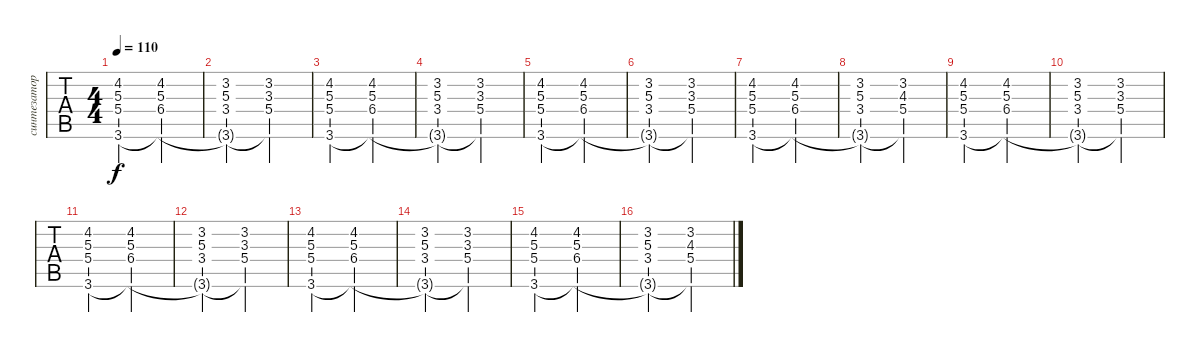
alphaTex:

\track ("синтезатор (сэмпл орган)" "синтезатор") {instrument drawbarorgan}
\staff {tabs}
\tuning (E4 B3 G3 D3 A2 E2) {hide}
\ts (4 4)
\tempo 110
\clef g2
\ks c
(4.2 5.3 5.4 3.6).2{dy f} (4.2 5.3 6.4 3.6{t}).2 |
(3.2 5.3 3.4 3.6{t}).2 (3.2 3.3 5.4 3.6{t}).2 |
(4.2 5.3 5.4 3.6).2 (4.2 5.3 6.4 3.6{t}).2 |
(3.2 5.3 3.4 3.6{t}).2 (3.2 3.3 5.4 3.6{t}).2 |
(4.2 5.3 5.4 3.6).2 (4.2 5.3 6.4 3.6{t}).2 |
(3.2 5.3 3.4 3.6{t}).2 (3.2 3.3 5.4 3.6{t}).2 |
(4.2 5.3 5.4 3.6).2 (4.2 5.3 6.4 3.6{t}).2 |
(3.2 5.3 3.4 3.6{t}).2 (3.2 4.3 5.4 3.6{t}).2 |
(4.2 5.3 5.4 3.6).2 (4.2 5.3 6.4 3.6{t}).2 |
(3.2 5.3 3.4 3.6{t}).2 (3.2 3.3 5.4 3.6{t}).2 |
(4.2 5.3 5.4 3.6).2 (4.2 5.3 6.4 3.6{t}).2 |
(3.2 5.3 3.4 3.6{t}).2 (3.2 3.3 5.4 3.6{t}).2 |
(4.2 5.3 5.4 3.6).2 (4.2 5.3 6.4 3.6{t}).2 |
(3.2 5.3 3.4 3.6{t}).2 (3.2 3.3 5.4 3.6{t}).2 |
(4.2 5.3 5.4 3.6).2 (4.2 5.3 6.4 3.6{t}).2 |
(3.2 5.3 3.4 3.6{t}).2 (3.2 4.3 5.4 3.6{t}).2
